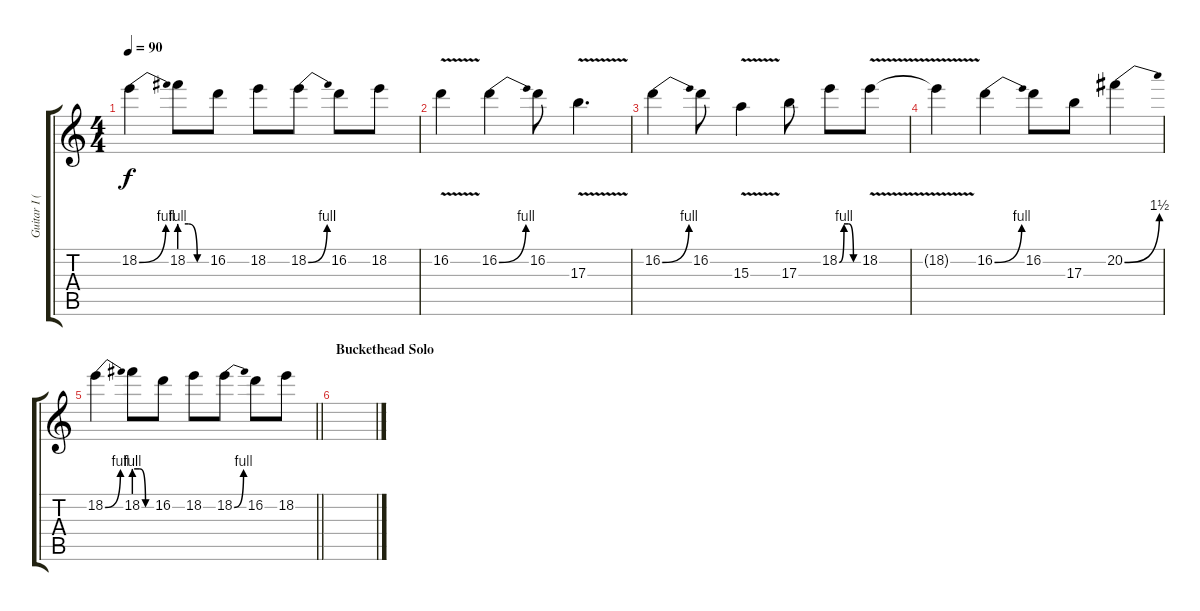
\track ("Guitar I (Robin Finck)" "Guitar I (") {instrument overdrivenguitar}
\staff {score tabs}
\tuning (Eb4 Bb3 Gb3 Db3 Ab2 Eb2) {hide}
\ts (4 4)
\tempo 90
\clef g2
\ks c
18.2{be (bend 0 0 60 4)}.4{dy f} 18.2{be (custom 0 4 20 4 40 0 60 0)}.8 16.2.8 18.2.8 18.2{be (bend 0 0 60 4)}.8 16.2.8 18.2.8 |
16.2{v}.4 16.2{be (bend 0 0 60 4)}.4 16.2.8 17.3{v}.4{d} |
16.2{be (bend 0 0 60 4)}.4 16.2.8 15.3{v}.4 17.3.8 18.2{be (custom 0 0 15 4 30 4 45 0 60 0)}.8 18.2{v}.8 |
18.2{t}.4 16.2{be (bend 0 0 60 4)}.4 16.2.8 17.3.8 20.2{be (bend 0 0 60 6)}.4 |
\barLineRight lightlight
18.2{be (bend 0 0 60 4)}.4 18.2{be (custom 0 4 20 4 40 0 60 0)}.8 16.2.8 18.2.8 18.2{be (bend 0 0 60 4)}.8 16.2.8 18.2.8 |
\section ("" "Buckethead Solo")
